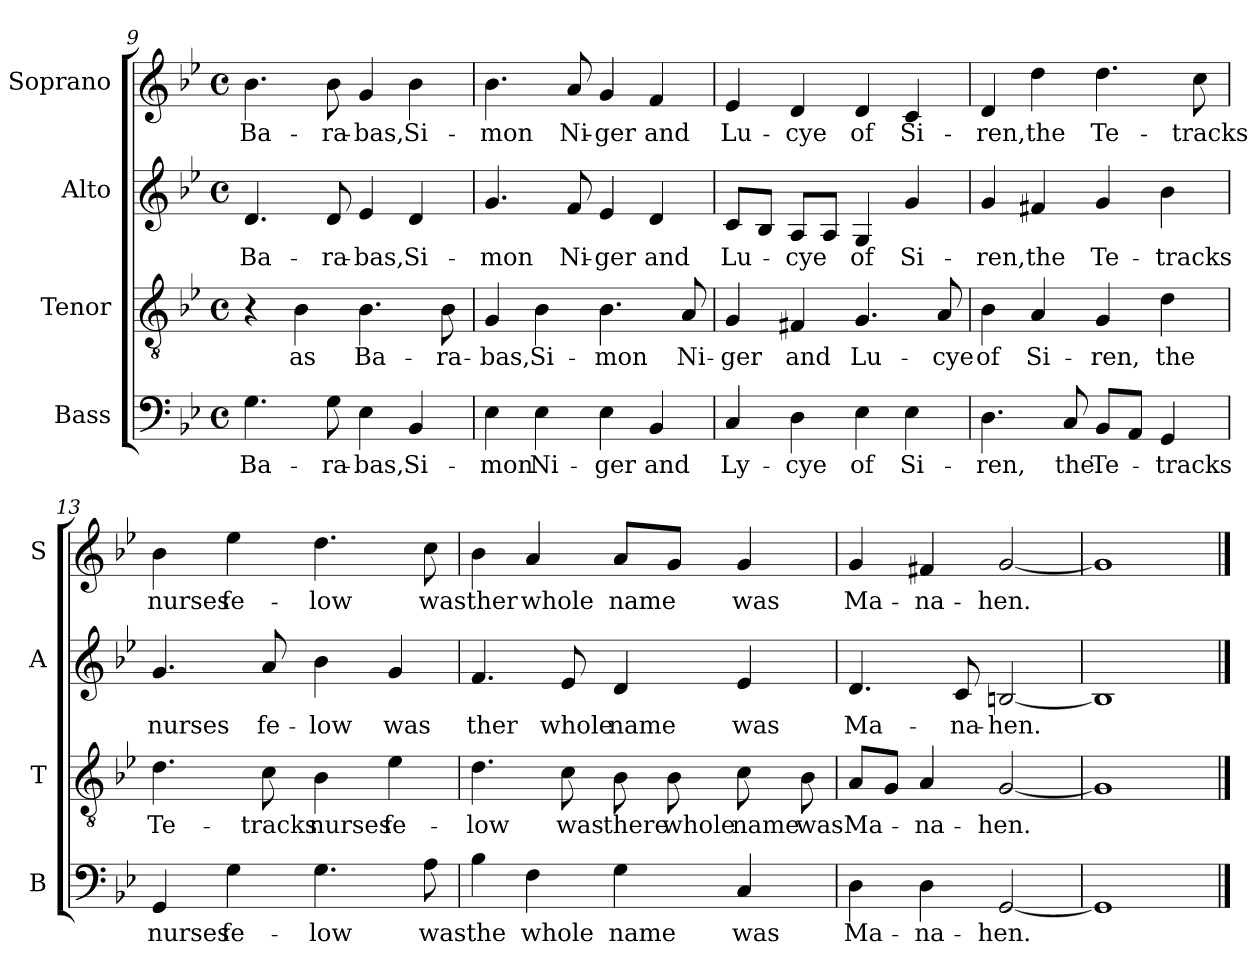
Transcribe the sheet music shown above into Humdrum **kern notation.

**kern	**text	**kern	**text	**kern	**text	**kern	**text
*part4	*part4	*part3	*part3	*part2	*part2	*part1	*part1
*staff4	*staff4	*staff3	*staff3	*staff2	*staff2	*staff1	*staff1
*I"Bass	*	*I"Tenor	*	*I"Alto	*	*I"Soprano	*
*I'B	*	*I'T	*	*I'A	*	*I'S	*
!!LO:LB:g=z
*clefF4	*	*clefGv2	*	*clefG2	*	*clefG2	*
*k[b-e-]	*	*k[b-e-]	*	*k[b-e-]	*	*k[b-e-]	*
*B-:	*	*B-:	*	*B-:	*	*B-:	*
*M4/4	*	*M4/4	*	*M4/4	*	*M4/4	*
*met(c)	*	*met(c)	*	*met(c)	*	*met(c)	*
=9	=9	=9	=9	=9	=9	=9	=9
!	!LO:LY:b	!	!	!	!LO:LY:b	!	!LO:LY:b
4.G\	Ba-	4r	.	4.d/	Ba-	4.b-\	Ba-
!	!	!	!LO:LY:b	!	!	!	!
.	.	4B-\	as	.	.	.	.
!	!LO:LY:b	!	!	!	!LO:LY:b	!	!LO:LY:b
8G\	-ra-	.	.	8d/	-ra-	8b-\	-ra-
!	!LO:LY:b	!	!LO:LY:b	!	!LO:LY:b	!	!LO:LY:b
4E-\	-bas,	4.B-\	Ba-	4e-/	-bas,	4g/	-bas,
!	!LO:LY:b	!	!	!	!LO:LY:b	!	!LO:LY:b
4BB-/	Si-	.	.	4d/	Si-	4b-\	Si-
!	!	!	!LO:LY:b	!	!	!	!
.	.	8B-\	-ra-	.	.	.	.
=10	=10	=10	=10	=10	=10	=10	=10
!	!LO:LY:b	!	!LO:LY:b	!	!LO:LY:b	!	!LO:LY:b
4E-\	-mon	4G/	-bas,	4.g/	-mon	4.b-\	-mon
!	!LO:LY:b	!	!LO:LY:b	!	!	!	!
4E-\	Ni-	4B-\	Si-	.	.	.	.
!	!	!	!	!	!LO:LY:b	!	!LO:LY:b
.	.	.	.	8f/	Ni-	8a/	Ni-
!	!LO:LY:b	!	!LO:LY:b	!	!LO:LY:b	!	!LO:LY:b
4E-\	-ger	4.B-\	-mon	4e-/	-ger	4g/	-ger
!	!LO:LY:b	!	!	!	!LO:LY:b	!	!LO:LY:b
4BB-/	and	.	.	4d/	and	4f/	and
!	!	!	!LO:LY:b	!	!	!	!
.	.	8A/	Ni-	.	.	.	.
=11	=11	=11	=11	=11	=11	=11	=11
!	!LO:LY:b	!	!LO:LY:b	!	!LO:LY:b	!	!LO:LY:b
4C/	Ly-	4G/	-ger	8c/L	Lu-	4e-/	Lu-
.	.	.	.	8B-/J	.	.	.
!	!LO:LY:b	!	!LO:LY:b	!	!LO:LY:b	!	!LO:LY:b
4D\	-cye	4F#X/	and	8A/L	-cye	4d/	-cye
.	.	.	.	8A/J	.	.	.
!	!LO:LY:b	!	!LO:LY:b	!	!LO:LY:b	!	!LO:LY:b
4E-\	of	4.G/	Lu-	4G/	of	4d/	of
!	!LO:LY:b	!	!	!	!LO:LY:b	!	!LO:LY:b
4E-\	Si-	.	.	4g/	Si-	4c/	Si-
!	!	!	!LO:LY:b	!	!	!	!
.	.	8A/	-cye	.	.	.	.
=12	=12	=12	=12	=12	=12	=12	=12
!	!LO:LY:b	!	!LO:LY:b	!	!LO:LY:b	!	!LO:LY:b
4.D\	-ren,	4B-\	of	4g/	-ren,	4d/	-ren,
!	!	!	!LO:LY:b	!	!LO:LY:b	!	!LO:LY:b
.	.	4A/	Si-	4f#X/	the	4dd\	the
!	!LO:LY:b	!	!	!	!	!	!
8C/	the	.	.	.	.	.	.
!	!LO:LY:b	!	!LO:LY:b	!	!LO:LY:b	!	!LO:LY:b
8BB-/L	Te-	4G/	-ren,	4g/	Te-	4.dd\	Te-
8AA/J	.	.	.	.	.	.	.
!	!LO:LY:b	!	!LO:LY:b	!	!LO:LY:b	!	!
4GG/	-tracks	4d\	the	4b-\	-tracks	.	.
!	!	!	!	!	!	!	!LO:LY:b
.	.	.	.	.	.	8cc\	-tracks
!!LO:PB:g=z
=13	=13	=13	=13	=13	=13	=13	=13
!	!LO:LY:b	!	!LO:LY:b	!	!LO:LY:b	!	!LO:LY:b
4GG/	nurses	4.d\	Te-	4.g/	nurses	4b-\	nurses
!	!LO:LY:b	!	!	!	!	!	!LO:LY:b
4G\	fe-	.	.	.	.	4ee-\	fe-
!	!	!	!LO:LY:b	!	!LO:LY:b	!	!
.	.	8c\	-tracks	8a/	fe-	.	.
!	!LO:LY:b	!	!LO:LY:b	!	!LO:LY:b	!	!LO:LY:b
4.G\	-low	4B-\	nurses	4b-\	-low	4.dd\	-low
!	!	!	!LO:LY:b	!	!LO:LY:b	!	!
.	.	4e-\	fe-	4g/	was	.	.
!	!LO:LY:b	!	!	!	!	!	!LO:LY:b
8A\	was	.	.	.	.	8cc\	was
=14	=14	=14	=14	=14	=14	=14	=14
!	!LO:LY:b	!	!LO:LY:b	!	!LO:LY:b	!	!LO:LY:b
4B-\	the	4.d\	-low	4.f/	ther	4b-\	ther
!	!LO:LY:b	!	!	!	!	!	!LO:LY:b
4F\	whole	.	.	.	.	4a/	whole
!	!	!	!LO:LY:b	!	!LO:LY:b	!	!
.	.	8c\	was	8e-/	whole	.	.
!	!LO:LY:b	!	!LO:LY:b	!	!LO:LY:b	!	!LO:LY:b
4G\	name	8B-\	there	4d/	name	8a/L	name
!	!	!	!LO:LY:b	!	!	!	!
.	.	8B-\	whole	.	.	8g/J	.
!	!LO:LY:b	!	!LO:LY:b	!	!LO:LY:b	!	!LO:LY:b
4C/	was	8c\	name	4e-/	was	4g/	was
!	!	!	!LO:LY:b	!	!	!	!
.	.	8B-\	was	.	.	.	.
=15	=15	=15	=15	=15	=15	=15	=15
!	!LO:LY:b	!	!LO:LY:b	!	!LO:LY:b	!	!LO:LY:b
4D\	Ma-	8A/L	Ma-	4.d/	Ma-	4g/	Ma-
.	.	8G/J	.	.	.	.	.
!	!LO:LY:b	!	!LO:LY:b	!	!	!	!LO:LY:b
4D\	-na-	4A/	-na-	.	.	4f#X/	-na-
!	!	!	!	!	!LO:LY:b	!	!
.	.	.	.	8c/	-na-	.	.
!	!LO:LY:b	!	!LO:LY:b	!	!LO:LY:b	!	!LO:LY:b
[2GG/	-hen.	[2G/	-hen.	[2Bn/	-hen.	[2g/	-hen.
=16	=16	=16	=16	=16	=16	=16	=16
1GG]	.	1G]	.	1B]	.	1g]	.
==	==	==	==	==	==	==	==
*-	*-	*-	*-	*-	*-	*-	*-
